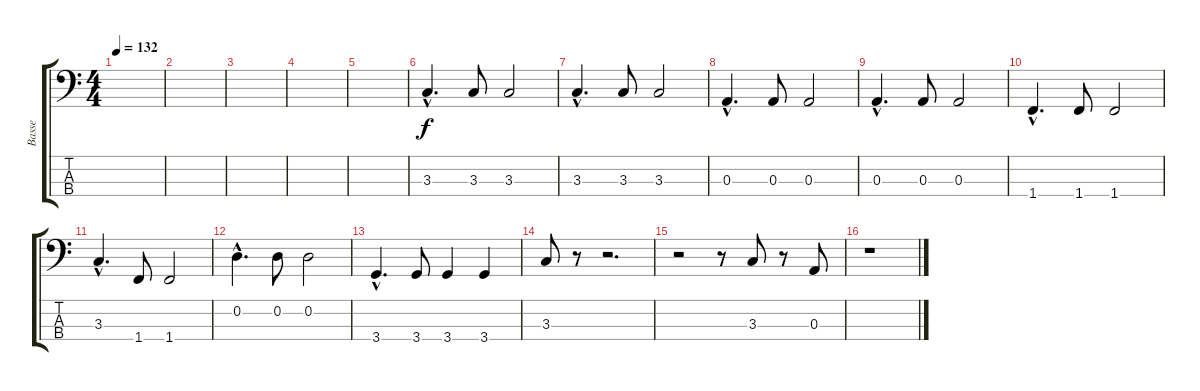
\track ("Basse" "Basse") {instrument electricbassfinger}
\staff {score tabs}
\tuning (G2 D2 A1 E1) {hide}
\ts (4 4)
\tempo 132
\clef f4
\ks c
|
|
|
|
|
3.3{hac}.4{d} 3.3.8 3.3.2 |
3.3{hac}.4{d} 3.3.8 3.3.2 |
0.3{hac}.4{d} 0.3.8 0.3.2 |
0.3{hac}.4{d} 0.3.8 0.3.2 |
1.4{hac}.4{d} 1.4.8 1.4.2 |
3.3{hac}.4{d} 1.4.8 1.4.2 |
0.2{hac}.4{d} 0.2.8 0.2.2 |
3.4{hac}.4{d} 3.4.8 3.4.4 3.4.4 |
3.3.8 r.8 r.2{d} |
r.2 r.8 3.3.8 r.8 0.3.8 |
r.1
